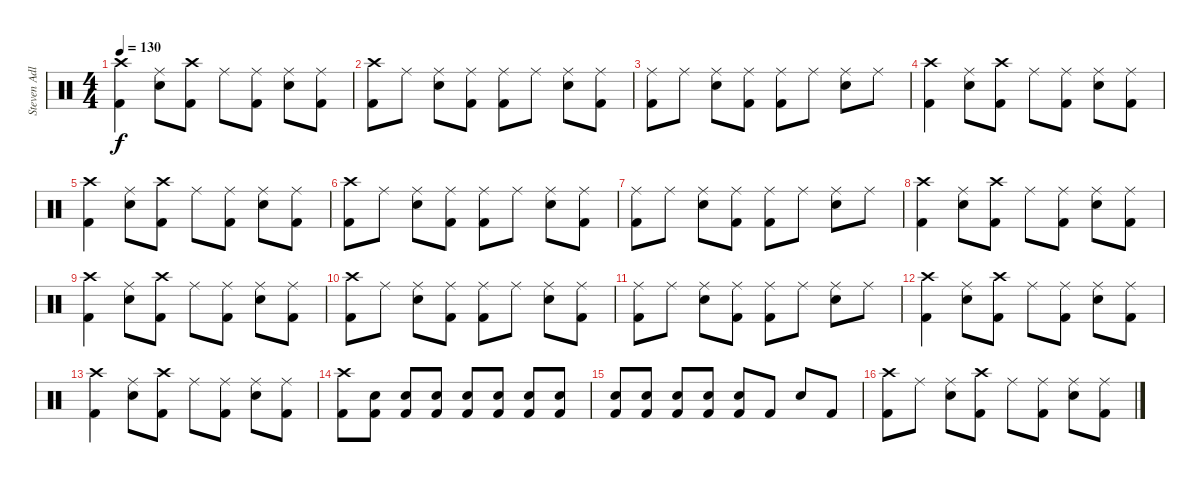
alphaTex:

\track ("Steven Adler" "Steven Adl") {instrument percussion}
\staff {score}
\articulation defaults
\ts (4 4)
\tempo 130
\clef neutral
\ks c
("Crash high (hit)" "Kick (hit) 2").4{dy f} ("Ride (middle)" "Snare (hit) 2").8 ("Crash high (hit)" "Kick (hit) 2").8 "Ride (middle)".8 ("Ride (middle)" "Kick (hit) 2").8 ("Ride (middle)" "Snare (hit) 2").8 ("Ride (middle)" "Kick (hit) 2").8 |
("Crash high (hit)" "Kick (hit) 2").8 "Ride (middle)".8 ("Ride (middle)" "Snare (hit) 2").8 ("Ride (middle)" "Kick (hit) 2").8 ("Ride (middle)" "Kick (hit) 2").8 "Ride (middle)".8 ("Ride (middle)" "Snare (hit) 2").8 ("Ride (middle)" "Kick (hit) 2").8 |
("Ride (middle)" "Kick (hit) 2").8 "Ride (middle)".8 ("Ride (middle)" "Snare (hit) 2").8 ("Ride (middle)" "Kick (hit) 2").8 ("Ride (middle)" "Kick (hit) 2").8 "Ride (middle)".8 ("Ride (middle)" "Snare (hit) 2").8 "Ride (middle)".8 |
("Crash high (hit)" "Kick (hit) 2").4 ("Ride (middle)" "Snare (hit) 2").8 ("Crash high (hit)" "Kick (hit) 2").8 "Ride (middle)".8 ("Ride (middle)" "Kick (hit) 2").8 ("Ride (middle)" "Snare (hit) 2").8 ("Ride (middle)" "Kick (hit) 2").8 |
("Crash high (hit)" "Kick (hit) 2").4 ("Ride (middle)" "Snare (hit) 2").8 ("Crash high (hit)" "Kick (hit) 2").8 "Ride (middle)".8 ("Ride (middle)" "Kick (hit) 2").8 ("Ride (middle)" "Snare (hit) 2").8 ("Ride (middle)" "Kick (hit) 2").8 |
("Crash high (hit)" "Kick (hit) 2").8 "Ride (middle)".8 ("Ride (middle)" "Snare (hit) 2").8 ("Ride (middle)" "Kick (hit) 2").8 ("Ride (middle)" "Kick (hit) 2").8 "Ride (middle)".8 ("Ride (middle)" "Snare (hit) 2").8 ("Ride (middle)" "Kick (hit) 2").8 |
("Ride (middle)" "Kick (hit) 2").8 "Ride (middle)".8 ("Ride (middle)" "Snare (hit) 2").8 ("Ride (middle)" "Kick (hit) 2").8 ("Ride (middle)" "Kick (hit) 2").8 "Ride (middle)".8 ("Ride (middle)" "Snare (hit) 2").8 "Ride (middle)".8 |
("Crash high (hit)" "Kick (hit) 2").4 ("Ride (middle)" "Snare (hit) 2").8 ("Crash high (hit)" "Kick (hit) 2").8 "Ride (middle)".8 ("Ride (middle)" "Kick (hit) 2").8 ("Ride (middle)" "Snare (hit) 2").8 ("Ride (middle)" "Kick (hit) 2").8 |
("Crash high (hit)" "Kick (hit) 2").4 ("Ride (middle)" "Snare (hit) 2").8 ("Crash high (hit)" "Kick (hit) 2").8 "Ride (middle)".8 ("Ride (middle)" "Kick (hit) 2").8 ("Ride (middle)" "Snare (hit) 2").8 ("Ride (middle)" "Kick (hit) 2").8 |
("Crash high (hit)" "Kick (hit) 2").8 "Ride (middle)".8 ("Ride (middle)" "Snare (hit) 2").8 ("Ride (middle)" "Kick (hit) 2").8 ("Ride (middle)" "Kick (hit) 2").8 "Ride (middle)".8 ("Ride (middle)" "Snare (hit) 2").8 ("Ride (middle)" "Kick (hit) 2").8 |
("Ride (middle)" "Kick (hit) 2").8 "Ride (middle)".8 ("Ride (middle)" "Snare (hit) 2").8 ("Ride (middle)" "Kick (hit) 2").8 ("Ride (middle)" "Kick (hit) 2").8 "Ride (middle)".8 ("Ride (middle)" "Snare (hit) 2").8 "Ride (middle)".8 |
("Crash high (hit)" "Kick (hit) 2").4 ("Ride (middle)" "Snare (hit) 2").8 ("Crash high (hit)" "Kick (hit) 2").8 "Ride (middle)".8 ("Ride (middle)" "Kick (hit) 2").8 ("Ride (middle)" "Snare (hit) 2").8 ("Ride (middle)" "Kick (hit) 2").8 |
("Crash high (hit)" "Kick (hit) 2").4 ("Ride (middle)" "Snare (hit) 2").8 ("Crash high (hit)" "Kick (hit) 2").8 "Ride (middle)".8 ("Ride (middle)" "Kick (hit) 2").8 ("Ride (middle)" "Snare (hit) 2").8 ("Ride (middle)" "Kick (hit) 2").8 |
("Crash high (hit)" "Kick (hit) 2").8 ("Snare (hit) 2" "Kick (hit) 2").8 ("Snare (hit) 2" "Kick (hit) 2").8 ("Snare (hit) 2" "Kick (hit) 2").8 ("Snare (hit) 2" "Kick (hit) 2").8 ("Snare (hit) 2" "Kick (hit) 2").8 ("Snare (hit) 2" "Kick (hit) 2").8 ("Snare (hit) 2" "Kick (hit) 2").8 |
("Snare (hit) 2" "Kick (hit) 2").8 ("Snare (hit) 2" "Kick (hit) 2").8 ("Snare (hit) 2" "Kick (hit) 2").8 ("Snare (hit) 2" "Kick (hit) 2").8 ("Snare (hit) 2" "Kick (hit) 2").8 "Kick (hit) 2".8 "Snare (hit) 2".8 "Kick (hit) 2".8 |
("Crash high (hit)" "Kick (hit) 2").8 "Ride (middle)".8 ("Ride (middle)" "Snare (hit) 2").8 ("Crash high (hit)" "Kick (hit) 2").8 "Ride (middle)".8 ("Ride (middle)" "Kick (hit) 2").8 ("Ride (middle)" "Snare (hit) 2").8 ("Ride (middle)" "Kick (hit) 2").8
